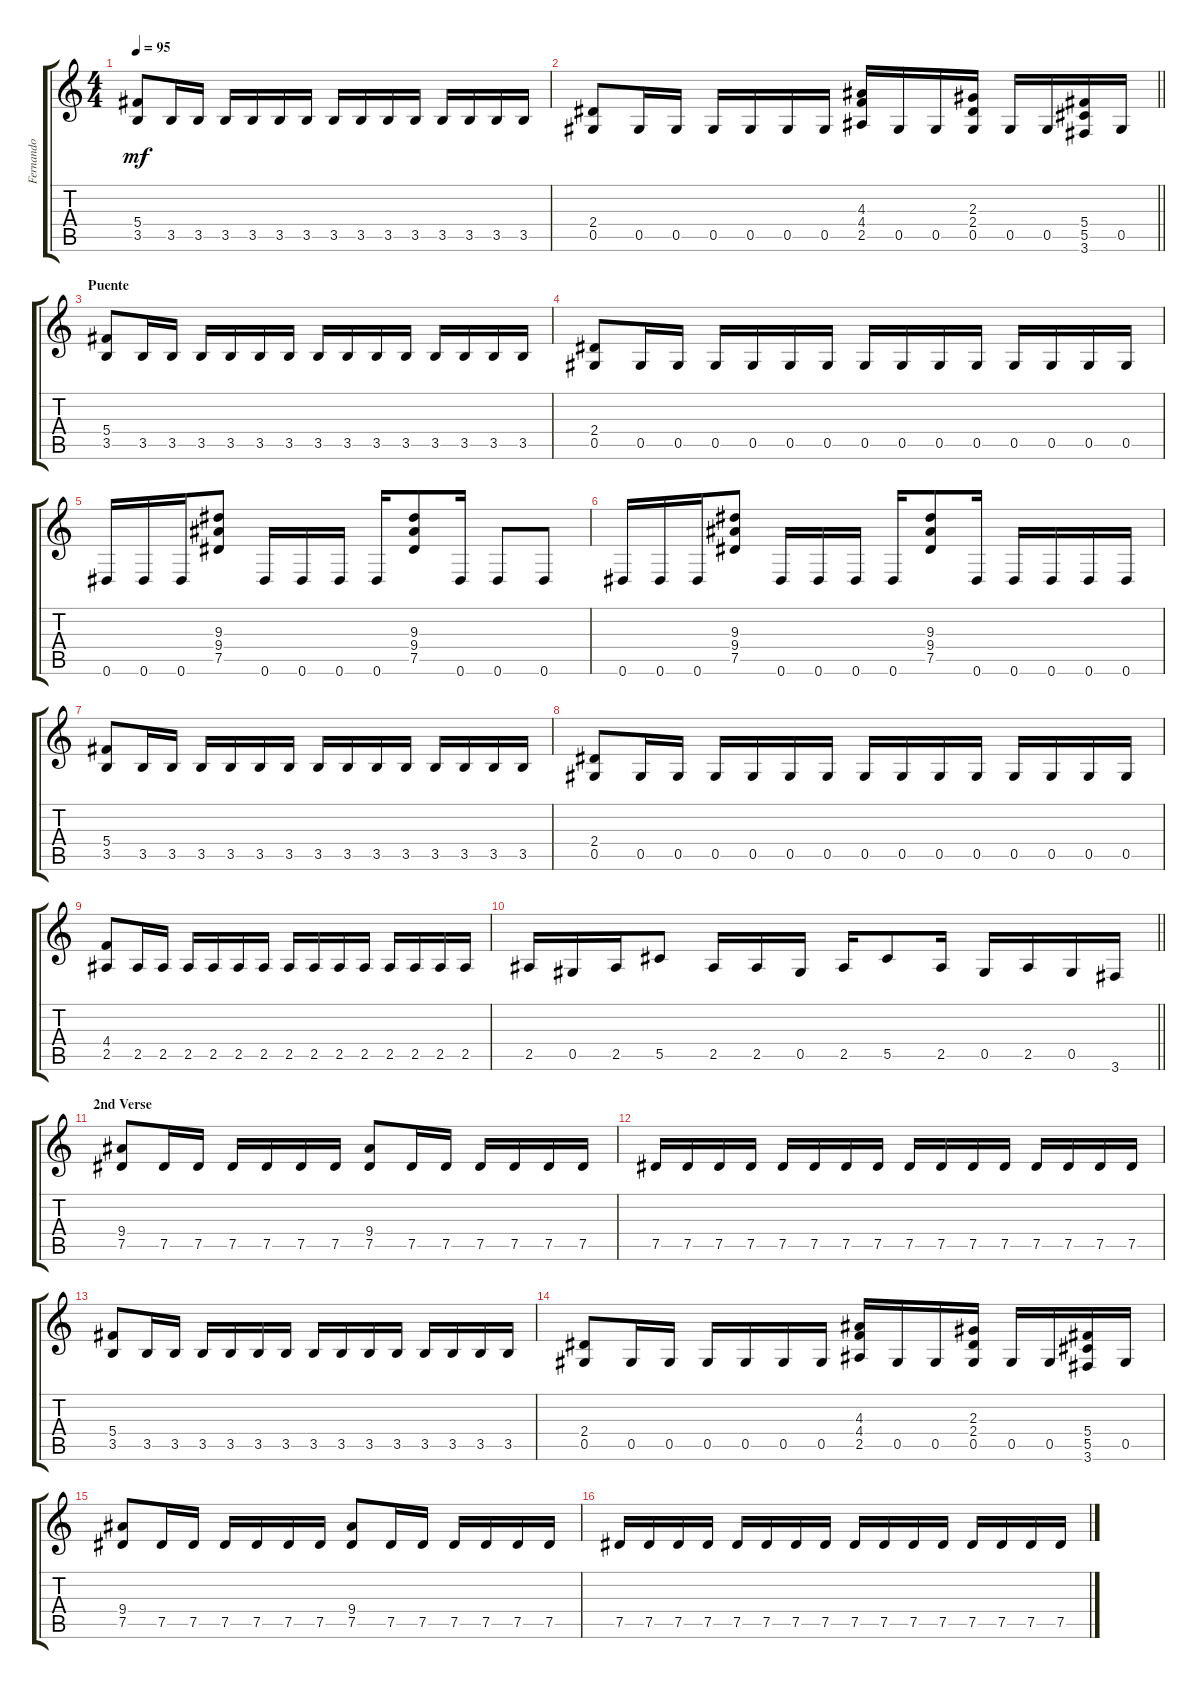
\track ("Fernando" "Fernando") {instrument distortionguitar}
\staff {score tabs}
\tuning (Eb4 Bb3 Gb3 Db3 Ab2 Eb2) {hide}
\ts (4 4)
\tempo 95
\clef g2
\ks c
(5.4 3.5).8{dy mf} 3.5.16 3.5.16 3.5.16 3.5.16 3.5.16 3.5.16 3.5.16 3.5.16 3.5.16 3.5.16 3.5.16 3.5.16 3.5.16 3.5.16 |
\barLineRight lightlight
(2.4 0.5).8 0.5.16 0.5.16 0.5.16 0.5.16 0.5.16 0.5.16 (4.3 4.4 2.5).16 0.5.16 0.5.16 (2.3 2.4 0.5).16 0.5.16 0.5.16 (5.4 5.5 3.6).16 0.5.16 |
\section ("" "Puente")
(5.4 3.5).8 3.5.16 3.5.16 3.5.16 3.5.16 3.5.16 3.5.16 3.5.16 3.5.16 3.5.16 3.5.16 3.5.16 3.5.16 3.5.16 3.5.16 |
(2.4 0.5).8 0.5.16 0.5.16 0.5.16 0.5.16 0.5.16 0.5.16 0.5.16 0.5.16 0.5.16 0.5.16 0.5.16 0.5.16 0.5.16 0.5.16 |
0.6.16 0.6.16 0.6.16 (9.3 9.4 7.5).8 0.6.16 0.6.16 0.6.16 0.6.16 (9.3 9.4 7.5).8 0.6.16 0.6.8 0.6.8 |
0.6.16 0.6.16 0.6.16 (9.3 9.4 7.5).8 0.6.16 0.6.16 0.6.16 0.6.16 (9.3 9.4 7.5).8 0.6.16 0.6.16 0.6.16 0.6.16 0.6.16 |
(5.4 3.5).8 3.5.16 3.5.16 3.5.16 3.5.16 3.5.16 3.5.16 3.5.16 3.5.16 3.5.16 3.5.16 3.5.16 3.5.16 3.5.16 3.5.16 |
(2.4 0.5).8 0.5.16 0.5.16 0.5.16 0.5.16 0.5.16 0.5.16 0.5.16 0.5.16 0.5.16 0.5.16 0.5.16 0.5.16 0.5.16 0.5.16 |
(4.4 2.5).8 2.5.16 2.5.16 2.5.16 2.5.16 2.5.16 2.5.16 2.5.16 2.5.16 2.5.16 2.5.16 2.5.16 2.5.16 2.5.16 2.5.16 |
\barLineRight lightlight
2.5.16 0.5.16 2.5.16 5.5.8 2.5.16 2.5.16 0.5.16 2.5.16 5.5.8 2.5.16 0.5.16 2.5.16 0.5.16 3.6.16 |
\section ("" "2nd Verse")
(9.4 7.5).8 7.5.16 7.5.16 7.5.16 7.5.16 7.5.16 7.5.16 (9.4 7.5).8 7.5.16 7.5.16 7.5.16 7.5.16 7.5.16 7.5.16 |
7.5.16 7.5.16 7.5.16 7.5.16 7.5.16 7.5.16 7.5.16 7.5.16 7.5.16 7.5.16 7.5.16 7.5.16 7.5.16 7.5.16 7.5.16 7.5.16 |
(5.4 3.5).8 3.5.16 3.5.16 3.5.16 3.5.16 3.5.16 3.5.16 3.5.16 3.5.16 3.5.16 3.5.16 3.5.16 3.5.16 3.5.16 3.5.16 |
(2.4 0.5).8 0.5.16 0.5.16 0.5.16 0.5.16 0.5.16 0.5.16 (4.3 4.4 2.5).16 0.5.16 0.5.16 (2.3 2.4 0.5).16 0.5.16 0.5.16 (5.4 5.5 3.6).16 0.5.16 |
(9.4 7.5).8 7.5.16 7.5.16 7.5.16 7.5.16 7.5.16 7.5.16 (9.4 7.5).8 7.5.16 7.5.16 7.5.16 7.5.16 7.5.16 7.5.16 |
7.5.16 7.5.16 7.5.16 7.5.16 7.5.16 7.5.16 7.5.16 7.5.16 7.5.16 7.5.16 7.5.16 7.5.16 7.5.16 7.5.16 7.5.16 7.5.16
